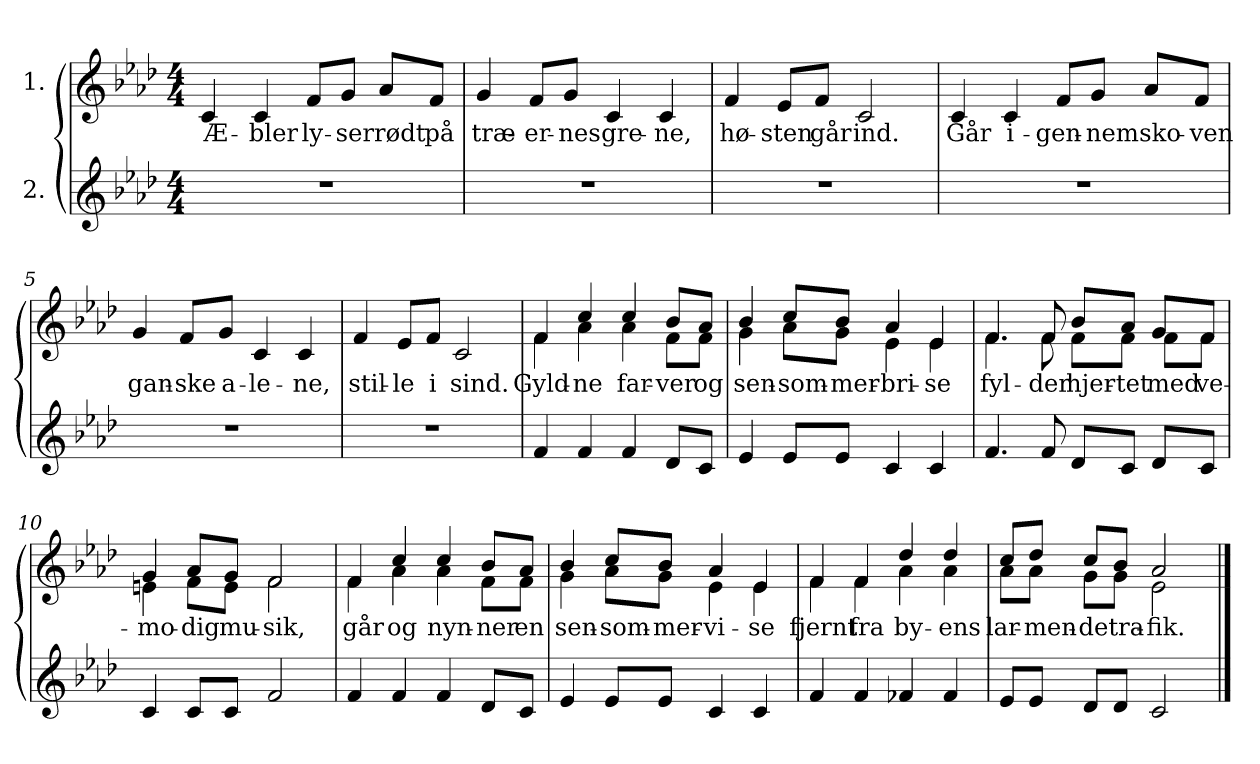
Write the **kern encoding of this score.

**kern	**kern	**text
*part2	*part1	*part1
*staff2	*staff1	*staff1
*I"2.	*I"1.	*
*clefG2	*clefG2	*
*k[b-e-a-d-]	*k[b-e-a-d-]	*
*M4/4	*M4/4	*
=1	=1	=1
!	!	!LO:LY:b
1r	4c/	Æ-
!	!	!LO:LY:b
.	4c/	-bler
!	!	!LO:LY:b
.	8f/L	ly-
!	!	!LO:LY:b
.	8g/J	-ser
!	!	!LO:LY:b
.	8a-/L	rødt
!	!	!LO:LY:b
.	8f/J	på
=2	=2	=2
!	!	!LO:LY:b
1r	4g/	træ-
!	!	!LO:LY:b
.	8f/L	-er-
!	!	!LO:LY:b
.	8g/J	-nes
!	!	!LO:LY:b
.	4c/	gre-
!	!	!LO:LY:b
.	4c/	-ne,
=3	=3	=3
!	!	!LO:LY:b
1r	4f/	hø-
!	!	!LO:LY:b
.	8e-/L	-sten
!	!	!LO:LY:b
.	8f/J	går
!	!	!LO:LY:b
.	2c/	ind.
!!LO:LB:g=z
=4	=4	=4
!	!	!LO:LY:b
1r	4c/	Går
!	!	!LO:LY:b
.	4c/	i-
!	!	!LO:LY:b
.	8f/L	-gen-
!	!	!LO:LY:b
.	8g/J	-nem
!	!	!LO:LY:b
.	8a-/L	sko-
!	!	!LO:LY:b
.	8f/J	-ven
=5	=5	=5
!	!	!LO:LY:b
1r	4g/	gan-
!	!	!LO:LY:b
.	8f/L	-ske
!	!	!LO:LY:b
.	8g/J	a-
!	!	!LO:LY:b
.	4c/	-le-
!	!	!LO:LY:b
.	4c/	-ne,
=6	=6	=6
!	!	!LO:LY:b
1r	4f/	stil-
!	!	!LO:LY:b
.	8e-/L	-le
!	!	!LO:LY:b
.	8f/J	i
!	!	!LO:LY:b
.	2c/	sind.
=7	=7	=7
!	!	!LO:LY:b
*	*^	*
4f/	4f/	4f\	Gyld-
!	!	!	!LO:LY:b
4f/	4cc/	4a-\	-ne
!	!	!	!LO:LY:b
4f/	4cc/	4a-\	far-
!	!	!	!LO:LY:b
8d-/L	8b-/L	8f\L	-ver
!	!	!	!LO:LY:b
8c/J	8a-/J	8f\J	og
!!LO:LB:g=z	!!
=8	=8	=8	=8
!	!	!	!LO:LY:b
4e-/	4b-/	4g\	sen-
!	!	!	!LO:LY:b
8e-/L	8cc/L	8a-\L	-som-
!	!	!	!LO:LY:b
8e-/J	8b-/J	8g\J	-mer-
!	!	!	!LO:LY:b
4c/	4a-/	4e-\	-bri-
!	!	!	!LO:LY:b
4c/	4e-/	4e-\	-se
=9	=9	=9	=9
!	!	!	!LO:LY:b
4.f/	4.f/	4.f\	fyl-
!	!	!	!LO:LY:b
8f/	8f/	8f\	-der
!	!	!	!LO:LY:b
8d-/L	8b-/L	8f\L	hjer-
!	!	!	!LO:LY:b
8c/J	8a-/J	8f\J	-tet
!	!	!	!LO:LY:b
8d-/L	8g/L	8f\L	med
!	!	!	!LO:LY:b
8c/J	8f/J	8f\J	ve-
=10	=10	=10	=10
!	!	!	!LO:LY:b
4c/	4g/	4en\	-mo-
!	!	!	!LO:LY:b
8c/L	8a-/L	8f\L	-dig
!	!	!	!LO:LY:b
8c/J	8g/J	8e\J	mu-
!	!	!	!LO:LY:b
2f/	2f/	2f\	-sik,
=11	=11	=11	=11
!	!	!	!LO:LY:b
4f/	4f/	4f\	går
!	!	!	!LO:LY:b
4f/	4cc/	4a-\	og
!	!	!	!LO:LY:b
4f/	4cc/	4a-\	nyn-
!	!	!	!LO:LY:b
8d-/L	8b-/L	8f\L	-ner
!	!	!	!LO:LY:b
8c/J	8a-/J	8f\J	en
!!LO:LB:g=z	!!
=12	=12	=12	=12
!	!	!	!LO:LY:b
4e-/	4b-/	4g\	sen-
!	!	!	!LO:LY:b
8e-/L	8cc/L	8a-\L	-som-
!	!	!	!LO:LY:b
8e-/J	8b-/J	8g\J	-mer-
!	!	!	!LO:LY:b
4c/	4a-/	4e-\	-vi-
!	!	!	!LO:LY:b
4c/	4e-/	4e-\	-se
=13	=13	=13	=13
!	!	!	!LO:LY:b
4f/	4f/	4f\	fjernt
!	!	!	!LO:LY:b
4f/	4f/	4f\	fra
!	!	!	!LO:LY:b
4f-X/	4dd-/	4a-\	by-
!	!	!	!LO:LY:b
4f-/	4dd-/	4a-\	-ens
=14	=14	=14	=14
!	!	!	!LO:LY:b
8e-/L	8cc/L	8a-\L	lar-
!	!	!	!LO:LY:b
8e-/J	8dd-/J	8a-\J	-men-
!	!	!	!LO:LY:b
8d-/L	8cc/L	8g\L	-de
!	!	!	!LO:LY:b
8d-/J	8b-/J	8g\J	tra-
!	!	!	!LO:LY:b
2c/	2a-/	2e-\	-fik.
*	*v	*v	*
==	==	==
*-	*-	*-
